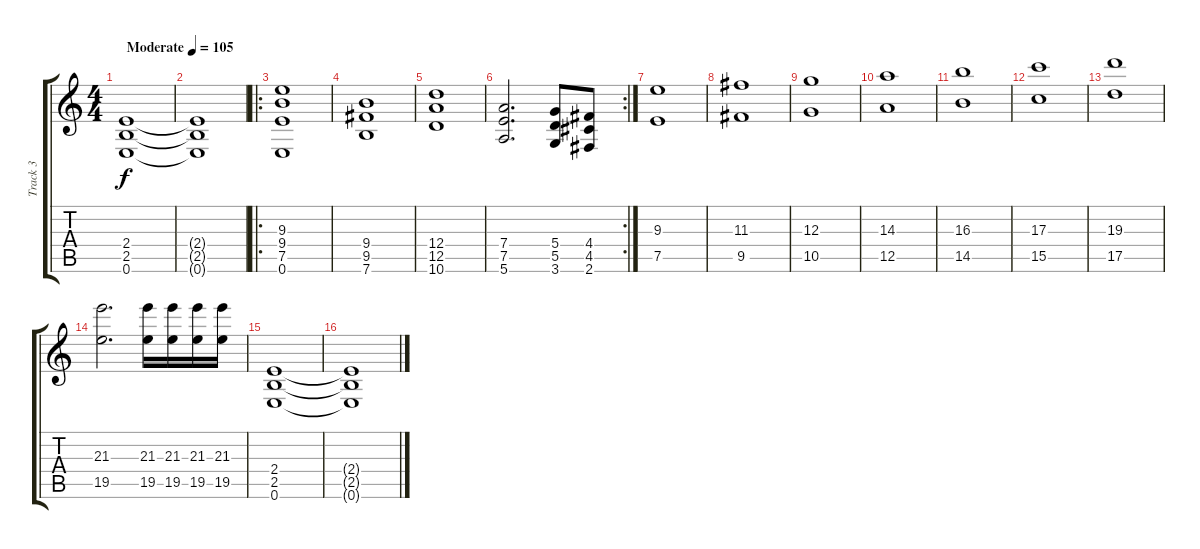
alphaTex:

\track ("Track 3" "Track 3") {instrument distortionguitar}
\staff {score tabs}
\tuning (E4 B3 G3 D3 A2 E2) {hide}
\ts (4 4)
\tempo (105 "Moderate")
\clef g2
\ks c
(2.4 2.5 0.6).1{dy f instrument distortionguitar} |
(2.4{t} 2.5{t} 0.6{t}).1 |
\ro
(9.3 9.4 7.5 0.6).1 |
(9.4 9.5 7.6).1 |
(12.4 12.5 10.6).1 |
\rc 2
(7.4 7.5 5.6).2{d} (5.4 5.5 3.6).8 (4.4 4.5 2.6).8 |
(9.3 7.5).1 |
(11.3 9.5).1 |
(12.3 10.5).1 |
(14.3 12.5).1 |
(16.3 14.5).1 |
(17.3 15.5).1 |
(19.3 17.5).1 |
(21.3 19.5).2{d} (21.3 19.5).16 (21.3 19.5).16 (21.3 19.5).16 (21.3 19.5).16 |
(2.4 2.5 0.6).1 |
(2.4{t} 2.5{t} 0.6{t}).1
